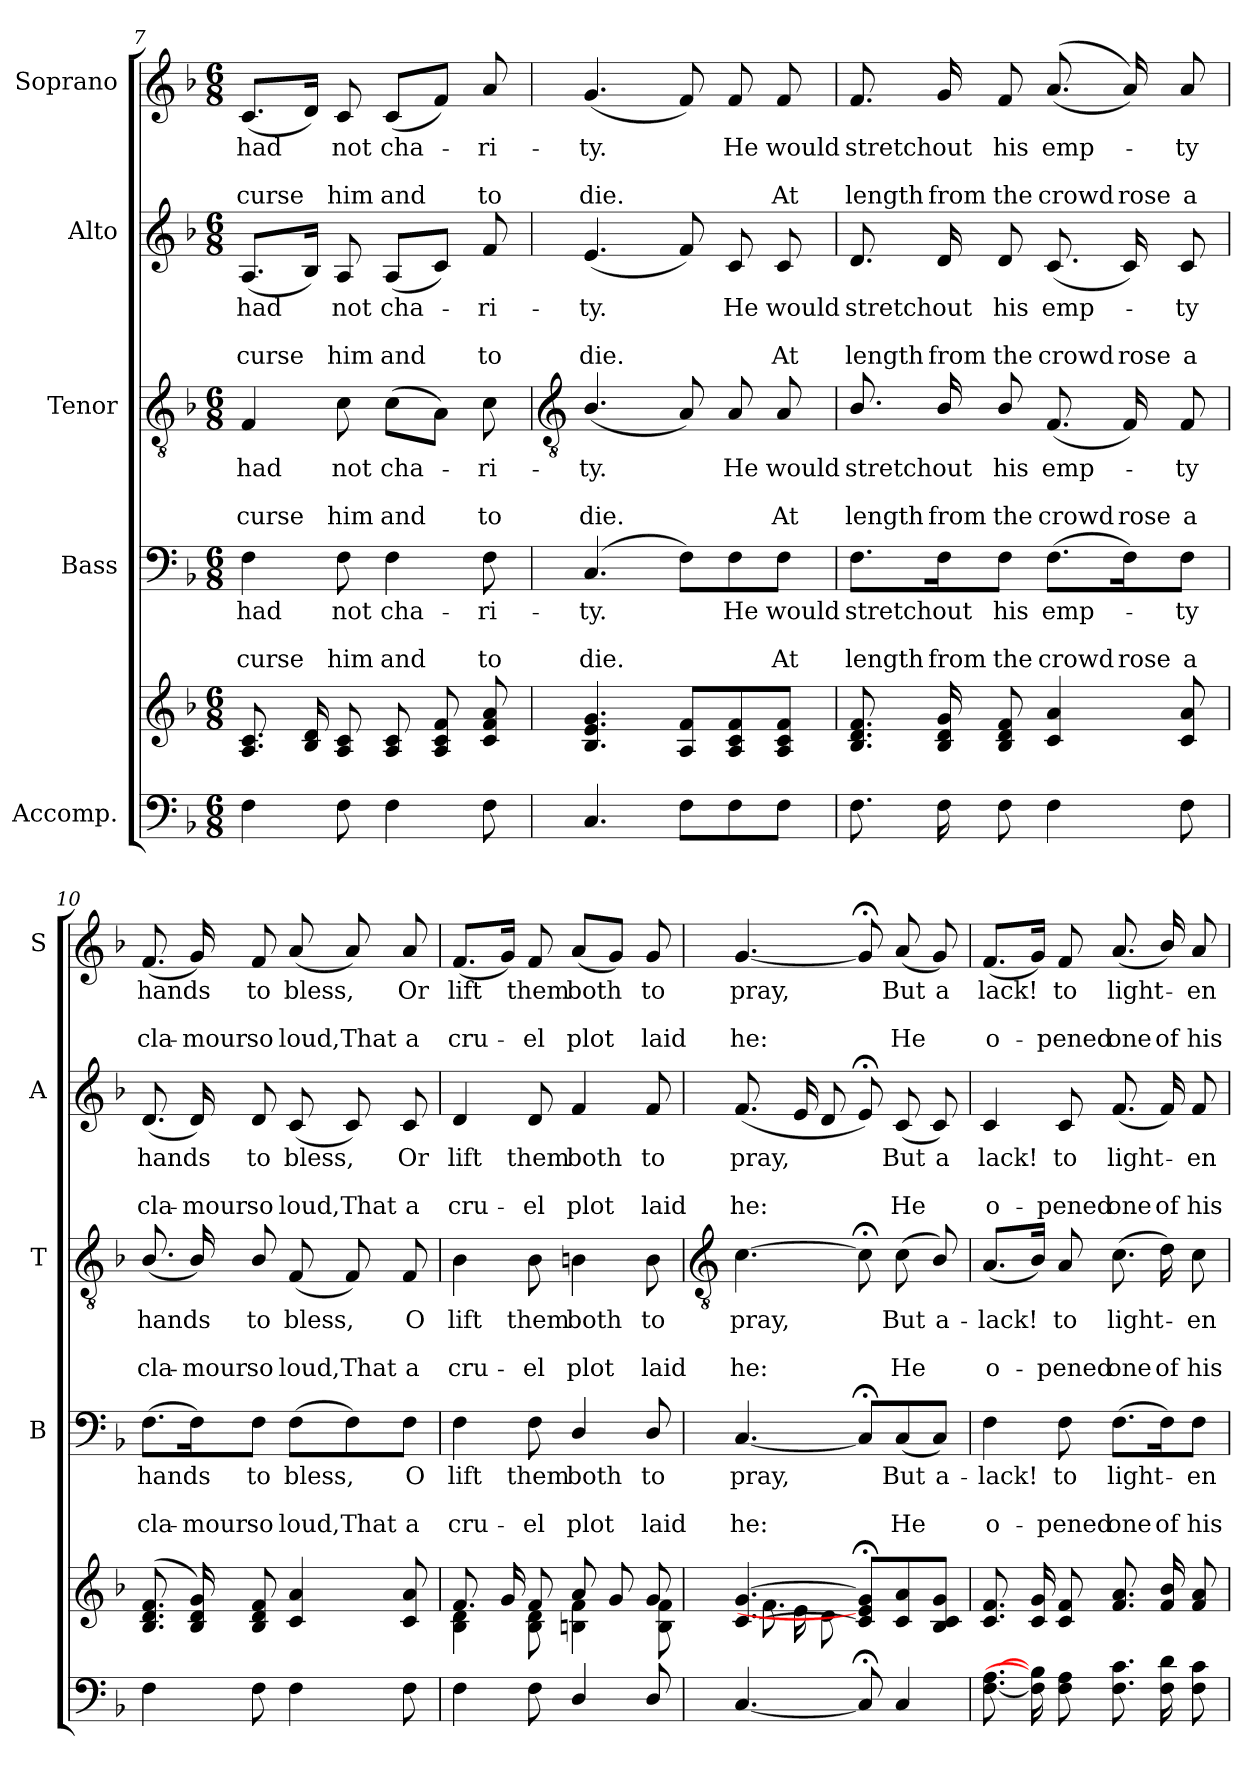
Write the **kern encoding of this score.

**kern	**kern	**kern	**text	**text	**text	**kern	**text	**text	**text	**kern	**text	**text	**text	**kern	**text	**text	**text
*part5	*part5	*part4	*part4	*part4	*part4	*part3	*part3	*part3	*part3	*part2	*part2	*part2	*part2	*part1	*part1	*part1	*part1
*staff6	*staff5	*staff4	*staff4	*staff4	*staff4	*staff3	*staff3	*staff3	*staff3	*staff2	*staff2	*staff2	*staff2	*staff1	*staff1	*staff1	*staff1
*I"Accomp.	*	*I"Bass	*	*	*	*I"Tenor	*	*	*	*I"Alto	*	*	*	*I"Soprano	*	*	*
*	*	*I'B	*	*	*	*I'T	*	*	*	*I'A	*	*	*	*I'S	*	*	*
*clefF4	*clefG2	*clefF4	*	*	*	*clefGv2	*	*	*	*clefG2	*	*	*	*clefG2	*	*	*
*k[b-]	*k[b-]	*k[b-]	*	*	*	*k[b-]	*	*	*	*k[b-]	*	*	*	*k[b-]	*	*	*
*F:	*F:	*F:	*	*	*	*F:	*	*	*	*F:	*	*	*	*F:	*	*	*
*M6/8	*M6/8	*M6/8	*	*	*	*M6/8	*	*	*	*M6/8	*	*	*	*M6/8	*	*	*
=7	=7	=7	=7	=7	=7	=7	=7	=7	=7	=7	=7	=7	=7	=7	=7	=7	=7
*	*^	*	*	*	*	*	*	*	*	*	*	*	*	*	*	*	*
!	!	!LO:N:vis=1	!	!LO:LY:b	!	!LO:LY:b	!	!LO:LY:b	!	!LO:LY:b	!	!LO:LY:b	!	!LO:LY:b	!	!LO:LY:b	!	!LO:LY:b
4F	8.A 8.cL	2.ryy	4F	had	.	curse	4F	had	.	curse	(<8.AL	had	.	curse	(<8.cL	had	.	curse
.	16B- 16dL	.	.	.	.	.	.	.	.	.	16B-J)	.	.	.	16dJ)	.	.	.
!	!	!	!	!LO:LY:b	!	!LO:LY:b	!	!LO:LY:b	!	!LO:LY:b	!	!LO:LY:b	!	!LO:LY:b	!	!LO:LY:b	!	!LO:LY:b
8F	8A 8cJ	.	8F	not	.	him	8c	not	.	him	8A	not	.	him	8c	not	.	him
!	!	!	!	!LO:LY:b	!	!LO:LY:b	!	!LO:LY:b	!	!LO:LY:b	!	!LO:LY:b	!	!LO:LY:b	!	!LO:LY:b	!	!LO:LY:b
4F	8A 8cL	.	4F	cha-	.	-and	(>8cL	cha-	.	and	(<8AL	cha-	.	and	(<8cL	cha-	.	and
.	8A 8c 8f	.	.	.	.	.	8AJ)	.	.	.	8cJ)	.	.	.	8fJ)	.	.	.
!	!	!	!	!LO:LY:b	!	!LO:LY:b	!	!LO:LY:b	!	!LO:LY:b	!	!LO:LY:b	!	!LO:LY:b	!	!LO:LY:b	!	!LO:LY:b
8F	8c 8f 8aJ	.	8F	ri-	.	-to	8c	ri-	.	-to	8f	ri-	.	-to	8a	ri-	.	-to
!!LO:LB:g=z
=8	=8	=8	=8	=8	=8	=8	=8	=8	=8	=8	=8	=8	=8	=8	=8	=8	=8	=8
*	*	*	*	*	*	*	*clefGv2	*	*	*	*	*	*	*	*	*	*	*
!	!	!LO:N:vis=1	!	!LO:LY:b	!	!LO:LY:b	!	!LO:LY:b	!	!LO:LY:b	!	!LO:LY:b	!	!LO:LY:b	!	!LO:LY:b	!	!LO:LY:b
4.C	4.B- 4.e 4.g	2.ryy	(<4.C	ty.	.	die.	(<4.B-/	ty.	.	die.	(<4.e	ty.	.	die.	(<4.g	ty.	.	die.
8FL	8A 8fL	.	8F\L)	.	.	.	8A)	.	.	.	8f)	.	.	.	8f)	.	.	.
!	!	!	!	!LO:LY:b	!	!	!	!LO:LY:b	!	!	!	!LO:LY:b	!	!	!	!LO:LY:b	!	!
8F	8A 8c 8f	.	8F\	He	.	.	8A	He	.	.	8c	He	.	.	8f	He	.	.
!	!	!	!	!LO:LY:b	!	!LO:LY:b	!	!LO:LY:b	!	!LO:LY:b	!	!LO:LY:b	!	!LO:LY:b	!	!LO:LY:b	!	!LO:LY:b
8FJ	8A 8c 8fJ	.	8F\J	would	.	At	8A	would	.	At	8c	would	.	At	8f	would	.	At
=9	=9	=9	=9	=9	=9	=9	=9	=9	=9	=9	=9	=9	=9	=9	=9	=9	=9	=9
!	!	!LO:N:vis=1	!	!LO:LY:b	!	!LO:LY:b	!	!LO:LY:b	!	!LO:LY:b	!	!LO:LY:b	!	!LO:LY:b	!	!LO:LY:b	!	!LO:LY:b
8.FL	8.B- 8.d 8.fL	2.ryy	8.F\L	stretch	.	length	8.B-/	stretch	.	length	8.d	stretch	.	length	8.f	stretch	.	length
!	!	!	!	!LO:LY:b	!	!LO:LY:b	!	!LO:LY:b	!	!LO:LY:b	!	!LO:LY:b	!	!LO:LY:b	!	!LO:LY:b	!	!LO:LY:b
16FL	16B- 16d 16gL	.	16F\K	out	.	from	16B-/	out	.	from	16d	out	.	from	16g	out	.	from
!	!	!	!	!LO:LY:b	!	!LO:LY:b	!	!LO:LY:b	!	!LO:LY:b	!	!LO:LY:b	!	!LO:LY:b	!	!LO:LY:b	!	!LO:LY:b
8FJ	8B- 8d 8fJ	.	8F\J	his	.	the	8B-/	his	.	the	8d	his	.	the	8f	his	.	the
!	!	!	!	!LO:LY:b	!	!LO:LY:b	!	!LO:LY:b	!	!LO:LY:b	!	!LO:LY:b	!	!LO:LY:b	!	!LO:LY:b	!	!LO:LY:b
4F	4c 4a	.	(>8.F\L	emp-	.	crowd	(<8.F	emp-	.	crowd	(<8.c	emp-	.	crowd	(<(<8.a	emp-	.	crowd
!	!	!	!	!	!	!LO:LY:b	!	!	!	!LO:LY:b	!	!	!	!LO:LY:b	!	!	!	!LO:LY:b
.	.	.	16F\K)	.	.	rose	16F)	.	.	rose	16c)	.	.	rose	16a))	.	.	rose
!	!	!	!	!LO:LY:b	!	!LO:LY:b	!	!LO:LY:b	!	!LO:LY:b	!	!LO:LY:b	!	!LO:LY:b	!	!LO:LY:b	!	!LO:LY:b
8F	8c 8a	.	8F\J	ty	.	a	8F	ty	.	a	8c	ty	.	a	8a	ty	.	a
=10	=10	=10	=10	=10	=10	=10	=10	=10	=10	=10	=10	=10	=10	=10	=10	=10	=10	=10
!	!	!LO:N:vis=1	!	!LO:LY:b	!	!LO:LY:b	!	!LO:LY:b	!	!LO:LY:b	!	!LO:LY:b	!	!LO:LY:b	!	!LO:LY:b	!	!LO:LY:b
4F	(<8.B- 8.d 8.fL	2.ryy	(>8.F\L	hands	.	cla-	(<8.B-/	hands	.	cla-	(<8.d	hands	.	cla-	(<8.f	hands	.	cla-
!	!	!	!	!	!	!LO:LY:b	!	!	!	!LO:LY:b	!	!	!	!LO:LY:b	!	!	!	!LO:LY:b
.	16B- 16d 16gL)	.	16F\K)	.	.	-mour	16B-/)	.	.	-mour	16d)	.	.	-mour	16g)	.	.	-mour
!	!	!	!	!LO:LY:b	!	!LO:LY:b	!	!LO:LY:b	!	!LO:LY:b	!	!LO:LY:b	!	!LO:LY:b	!	!LO:LY:b	!	!LO:LY:b
8F	8B- 8d 8fJ	.	8F\J	to	.	so	8B-/	to	.	so	8d	to	.	so	8f	to	.	so
!	!	!	!	!LO:LY:b	!	!LO:LY:b	!	!LO:LY:b	!	!LO:LY:b	!	!LO:LY:b	!	!LO:LY:b	!	!LO:LY:b	!	!LO:LY:b
4F	4c 4a	.	(>8F\L	bless,	.	loud,	(<8F	bless,	.	loud,	(<8c	bless,	.	loud,	(<8a	bless,	.	loud,
!	!	!	!	!	!	!LO:LY:b	!	!	!	!LO:LY:b	!	!	!	!LO:LY:b	!	!	!	!LO:LY:b
.	.	.	8F\)	.	.	That	8F)	.	.	That	8c)	.	.	That	8a)	.	.	That
!	!	!	!	!LO:LY:b	!	!LO:LY:b	!	!LO:LY:b	!	!LO:LY:b	!	!LO:LY:b	!	!LO:LY:b	!	!LO:LY:b	!	!LO:LY:b
8F	8c 8a	.	8F\J	O	.	a	8F	O	.	a	8c	Or	.	a	8a	Or	.	a
=11	=11	=11	=11	=11	=11	=11	=11	=11	=11	=11	=11	=11	=11	=11	=11	=11	=11	=11
!	!	!	!	!LO:LY:b	!	!LO:LY:b	!	!LO:LY:b	!	!LO:LY:b	!	!LO:LY:b	!	!LO:LY:b	!	!LO:LY:b	!	!LO:LY:b
4F	8.fL	4B-\ 4d\	4F	lift	.	cru-	4B-	lift	.	cru-	4d	lift	.	cru-	(<8.fL	lift	.	cru-
.	16gL	.	.	.	.	.	.	.	.	.	.	.	.	.	16gJ)	.	.	.
!	!	!	!	!LO:LY:b	!	!LO:LY:b	!	!LO:LY:b	!	!LO:LY:b	!	!LO:LY:b	!	!LO:LY:b	!	!LO:LY:b	!	!LO:LY:b
8F	8fJ	8B-\ 8d\	8F	-them	.	el	8B-	-them	.	el	8d	-them	.	el	8f	them	.	el
!	!	!	!	!LO:LY:b	!	!LO:LY:b	!	!LO:LY:b	!	!LO:LY:b	!	!LO:LY:b	!	!LO:LY:b	!	!LO:LY:b	!	!LO:LY:b
4D/	8aL	4Bn\ 4f\	4D/	both	.	plot	4Bn	both	.	plot	4f	both	.	plot	(<8aL	both	.	plot
.	8g	.	.	.	.	.	.	.	.	.	.	.	.	.	8gJ)	.	.	.
!	!	!	!	!LO:LY:b	!	!LO:LY:b	!	!LO:LY:b	!	!LO:LY:b	!	!LO:LY:b	!	!LO:LY:b	!	!LO:LY:b	!	!LO:LY:b
8D/	8gJ	8B\ 8f\	8D/	to	.	laid	8B	to	.	laid	8f	to	.	laid	8g	to	.	laid
!!LO:LB:g=z
=12	=12	=12	=12	=12	=12	=12	=12	=12	=12	=12	=12	=12	=12	=12	=12	=12	=12	=12
*	*	*	*	*	*	*	*clefGv2	*	*	*	*	*	*	*	*	*	*	*
!	!	!	!	!LO:LY:b	!	!LO:LY:b	!	!LO:LY:b	!	!LO:LY:b	!	!LO:LY:b	!	!LO:LY:b	!	!LO:LY:b	!	!LO:LY:b
[4.C	[4.c [4.g	8.f\L	[4.C	pray,	.	he:	[4.c	pray,	.	he:	(<8.fL	pray,	.	he:	[4.g	pray,	.	he:
.	.	16e\L	.	.	.	.	.	.	.	.	16eL	.	.	.	.	.	.	.
.	.	8d\J	.	.	.	.	.	.	.	.	8dJ	.	.	.	.	.	.	.
8C;<]	8c];< 8e];< 8g];<L	4.ryy	8C;</L]	.	.	.	8c;<]	.	.	.	8e;<)	.	.	.	8g;<]	.	.	.
!	!	!	!	!LO:LY:b	!	!LO:LY:b	!	!LO:LY:b	!	!LO:LY:b	!	!LO:LY:b	!	!LO:LY:b	!	!LO:LY:b	!	!LO:LY:b
4C	8c 8a	.	(<8C/	But	.	He	(>8c	But	.	He	(<8c	But	.	He	(<8a	But	.	He
!	!	!	!	!LO:LY:b	!	!	!	!LO:LY:b	!	!	!	!LO:LY:b	!	!	!	!LO:LY:b	!	!
.	8B- 8c 8gJ	.	8C/J)	a-	.	.	8B-/)	a-	.	.	8c)	a	.	.	8g)	a	.	.
=13	=13	=13	=13	=13	=13	=13	=13	=13	=13	=13	=13	=13	=13	=13	=13	=13	=13	=13
!	!	!LO:N:vis=1	!	!LO:LY:b	!	!LO:LY:b	!	!LO:LY:b	!	!LO:LY:b	!	!LO:LY:b	!	!LO:LY:b	!	!LO:LY:b	!	!LO:LY:b
[8.F [8.AL	8.c 8.fL	2.ryy	4F	-lack!	.	o-	(<8.AL	-lack!	.	o-	4c	lack!	.	o-	(<8.fL	lack!	.	o-
16F] 16B-]L	16c 16gL	.	.	.	.	.	16B-/J)	.	.	.	.	.	.	.	16gJ)	.	.	.
!	!	!	!	!LO:LY:b	!	!LO:LY:b	!	!LO:LY:b	!	!LO:LY:b	!	!LO:LY:b	!	!LO:LY:b	!	!LO:LY:b	!	!LO:LY:b
8F 8AJ	8c 8fJ	.	8F	-to	.	pened	8A	to	.	pened	8c	-to	.	pened	8f	to	.	pened
!	!	!	!	!LO:LY:b	!	!LO:LY:b	!	!LO:LY:b	!	!LO:LY:b	!	!LO:LY:b	!	!LO:LY:b	!	!LO:LY:b	!	!LO:LY:b
8.F 8.cL	8.f 8.aL	.	(>8.F\L	light-	.	one	(>8.c	light-	.	one	(<8.f	light-	.	one	(<8.a	light-	.	one
!	!	!	!	!	!	!LO:LY:b	!	!	!	!LO:LY:b	!	!	!	!LO:LY:b	!	!	!	!LO:LY:b
16F 16dL	16f 16b-L	.	16F\K)	.	.	of	16d)	.	.	of	16f)	.	.	of	16b-/)	.	.	of
!	!	!	!	!LO:LY:b	!	!LO:LY:b	!	!LO:LY:b	!	!LO:LY:b	!	!LO:LY:b	!	!LO:LY:b	!	!LO:LY:b	!	!LO:LY:b
8F 8cJ	8f 8aJ	.	8F\J	en	.	his	8c	en	.	his	8f	en	.	his	8a	en	.	his
*	*v	*v	*	*	*	*	*	*	*	*	*	*	*	*	*	*	*	*
=	=	=	=	=	=	=	=	=	=	=	=	=	=	=	=	=	=
*-	*-	*-	*-	*-	*-	*-	*-	*-	*-	*-	*-	*-	*-	*-	*-	*-	*-
